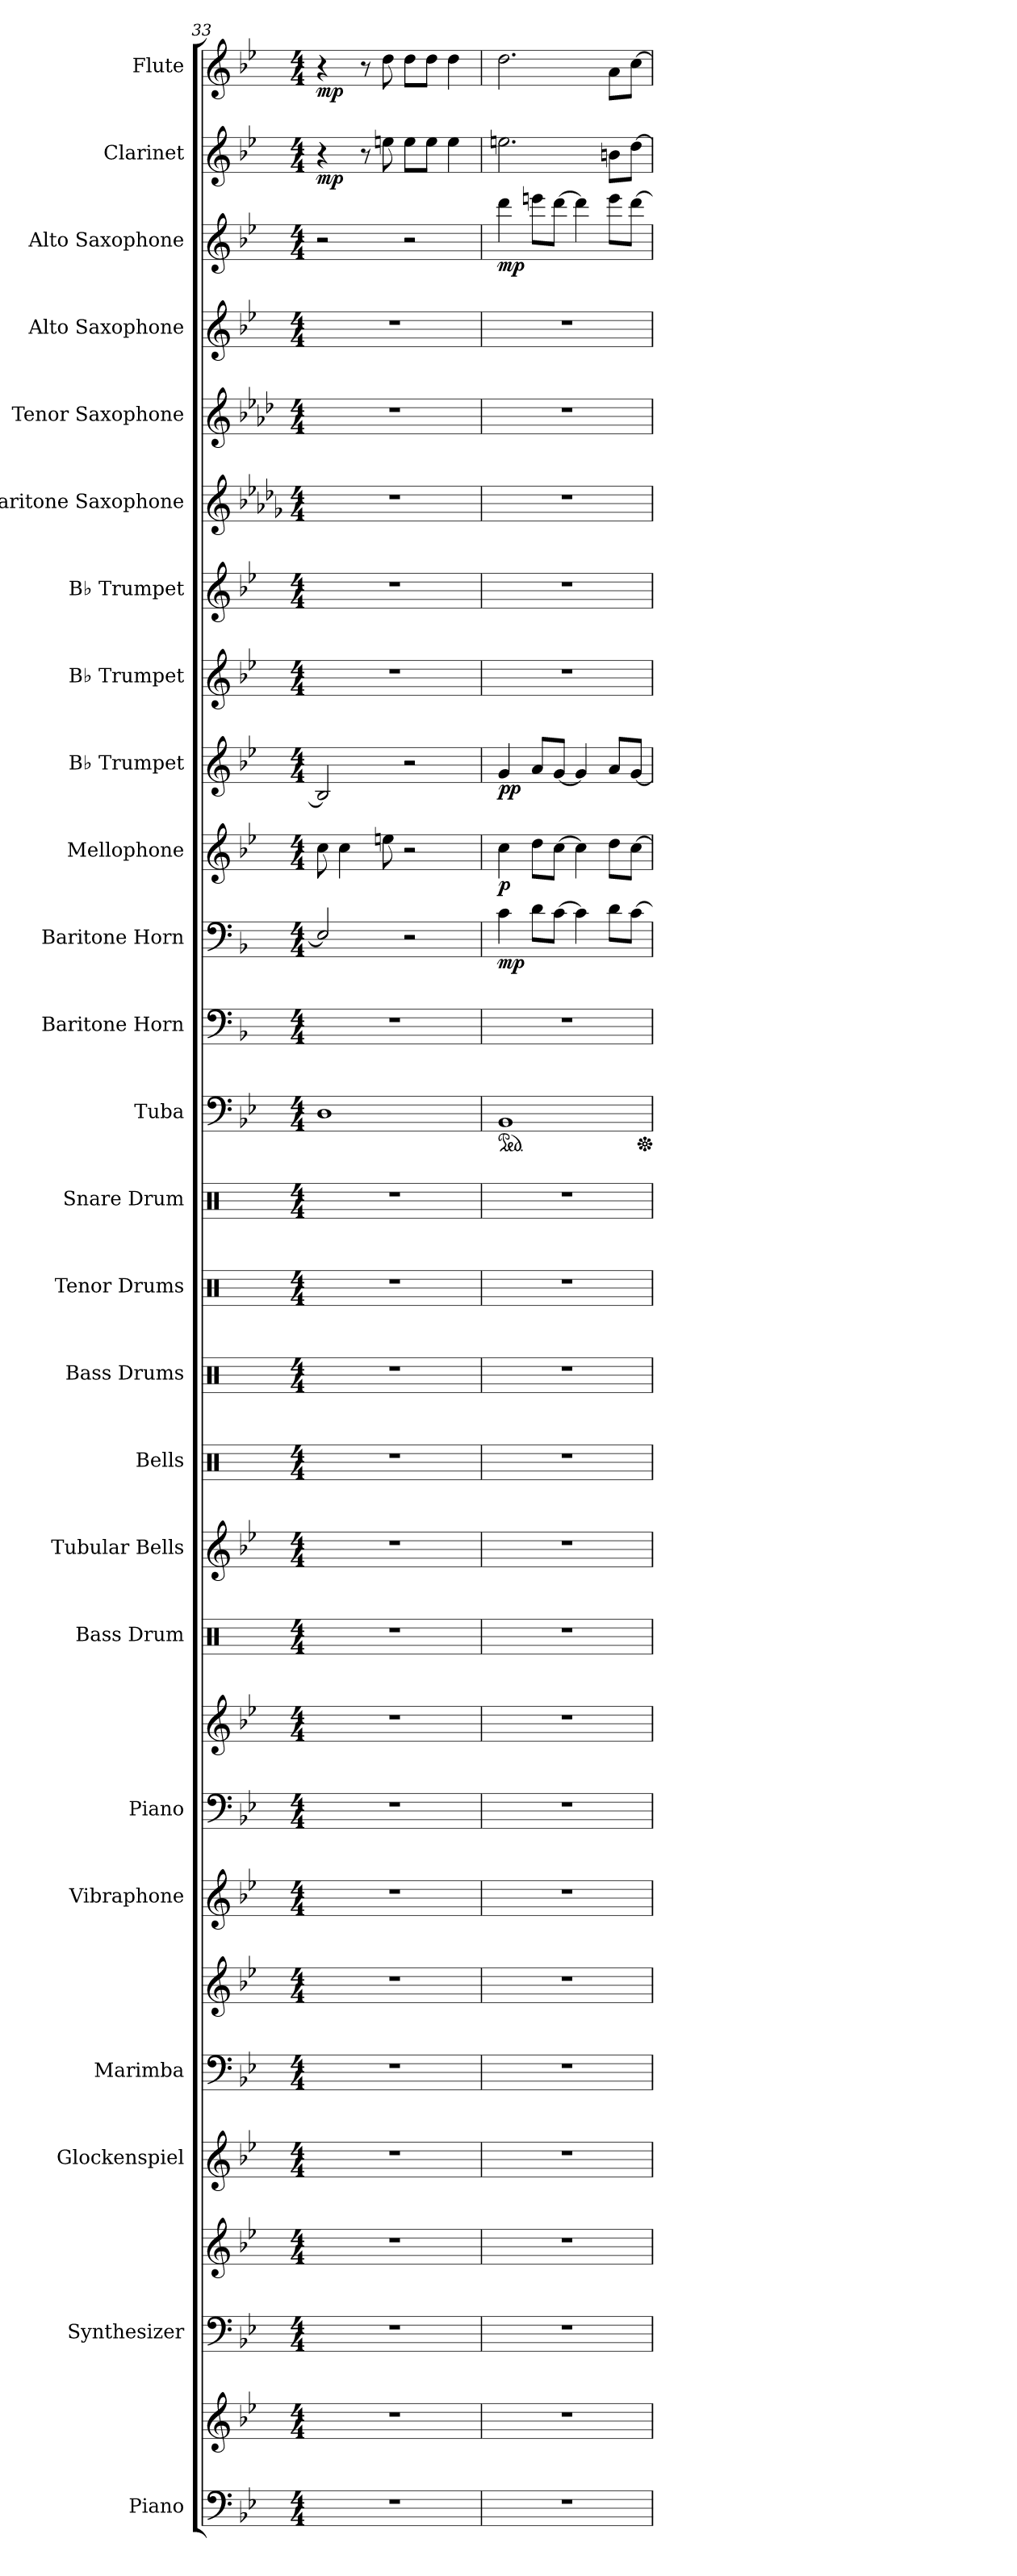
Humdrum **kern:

**kern	**kern	**kern	**kern	**kern	**kern	**kern	**kern	**kern	**kern	**kern	**kern	**kern	**kern	**kern	**kern	**kern	**kern	**kern	**dynam	**kern	**dynam	**kern	**dynam	**kern	**kern	**kern	**kern	**kern	**kern	**dynam	**kern	**dynam	**kern	**dynam
*part25	*part25	*part24	*part24	*part23	*part22	*part22	*part21	*part20	*part20	*part19	*part18	*part17	*part16	*part15	*part14	*part13	*part12	*part11	*part11	*part10	*part10	*part9	*part9	*part8	*part7	*part6	*part5	*part4	*part3	*part3	*part2	*part2	*part1	*part1
*staff29	*staff28	*staff27	*staff26	*staff25	*staff24	*staff23	*staff22	*staff21	*staff20	*staff19	*staff18	*staff17	*staff16	*staff15	*staff14	*staff13	*staff12	*staff11	*staff11	*staff10	*staff10	*staff9	*staff9	*staff8	*staff7	*staff6	*staff5	*staff4	*staff3	*staff3	*staff2	*staff2	*staff1	*staff1
*I"Piano	*	*I"Synthesizer	*	*I"Glockenspiel	*I"Marimba	*	*I"Vibraphone	*I"Piano	*	*I"Bass Drum	*I"Tubular Bells	*I"Bells	*I"Bass Drums	*I"Tenor Drums	*I"Snare Drum	*I"Tuba	*I"Baritone Horn	*I"Baritone Horn	*	*I"Mellophone	*	*I"B♭ Trumpet	*	*I"B♭ Trumpet	*I"B♭ Trumpet	*I"Baritone Saxophone	*I"Tenor Saxophone	*I"Alto Saxophone	*I"Alto Saxophone	*	*I"Clarinet	*	*I"Flute	*
*I'Pno.	*	*I'Synth	*	*I'Glk.	*I'Mrm.	*	*I'Vib.	*I'Pno.	*	*I'B. Dr.	*I'Tu. Be.	*I'Be.	*I'BD	*I'TD	*I'SD	*I'Tba.	*I'Bar. Hn.	*I'Bar. Hn.	*	*I'Mph.	*	*I'B♭ Tpt.	*	*I'B♭ Tpt.	*I'B♭ Tpt.	*I'Bar. Sax.	*I'T. Sax.	*I'A. Sax.	*I'A. Sax.	*	*I'Cl.	*	*I'Fl.	*
*clefF4	*clefG2	*clefF4	*clefG2	*clefG2	*clefF4	*clefG2	*clefG2	*clefF4	*clefG2	*clefX	*clefG2	*clefX	*clefX	*clefX	*clefX	*clefF4	*clefF4	*clefF4	*	*clefG2	*	*clefG2	*	*clefG2	*clefG2	*clefG2	*clefG2	*clefG2	*clefG2	*	*clefG2	*	*clefG2	*
*	*	*	*	*ITrd-14c-24	*	*	*	*	*	*	*	*	*	*	*	*	*ITrd4c7	*ITrd4c7	*	*ITrd4c7	*	*ITrd1c2	*	*ITrd1c2	*ITrd1c2	*ITrd12c21	*ITrd8c14	*ITrd5c9	*ITrd5c9	*	*ITrd1c2	*	*	*
*k[b-e-]	*k[b-e-]	*k[b-e-]	*k[b-e-]	*k[b-e-]	*k[b-e-]	*k[b-e-]	*k[b-e-]	*k[b-e-]	*k[b-e-]	*k[]	*k[b-e-]	*k[]	*k[]	*k[]	*k[]	*k[b-e-]	*k[b-e-]	*k[b-e-]	*	*k[b-e-a-]	*	*k[b-e-a-d-]	*	*k[b-e-a-d-]	*k[b-e-a-d-]	*k[b-e-a-d-g-]	*k[b-e-a-d-]	*k[b-e-a-d-g-]	*k[b-e-a-d-g-]	*	*k[b-e-a-d-]	*	*k[b-e-]	*
*M4/4	*M4/4	*M4/4	*M4/4	*M4/4	*M4/4	*M4/4	*M4/4	*M4/4	*M4/4	*M4/4	*M4/4	*M4/4	*M4/4	*M4/4	*M4/4	*M4/4	*M4/4	*M4/4	*	*M4/4	*	*M4/4	*	*M4/4	*M4/4	*M4/4	*M4/4	*M4/4	*M4/4	*	*M4/4	*	*M4/4	*
=33	=33	=33	=33	=33	=33	=33	=33	=33	=33	=33	=33	=33	=33	=33	=33	=33	=33	=33	=33	=33	=33	=33	=33	=33	=33	=33	=33	=33	=33	=33	=33	=33	=33	=33
!	!	!	!	!	!	!	!	!	!	!	!	!	!	!	!	!	!	!	!	!	!	!	!	!	!	!	!	!	!	!	!	!LO:DY:b	!	!LO:DY:b
1r	1r	1r	1r	1r	1r	1r	1r	1r	1r	1r	1r	1r	1r	1r	1r	1D	1r	2AA/]	.	8f\	.	2An/]	.	1r	1r	1r	1r	1r	2r	.	4r	mp	4r	mp
.	.	.	.	.	.	.	.	.	.	.	.	.	.	.	.	.	.	.	.	4f\	.	.	.	.	.	.	.	.	.	.	.	.	.	.
.	.	.	.	.	.	.	.	.	.	.	.	.	.	.	.	.	.	.	.	.	.	.	.	.	.	.	.	.	.	.	8r	.	8r	.
.	.	.	.	.	.	.	.	.	.	.	.	.	.	.	.	.	.	.	.	8an\	.	.	.	.	.	.	.	.	.	.	8ddn\	.	8dd\	.
.	.	.	.	.	.	.	.	.	.	.	.	.	.	.	.	.	.	2r	.	2r	.	2r	.	.	.	.	.	.	2r	.	8dd\L	.	8dd\L	.
.	.	.	.	.	.	.	.	.	.	.	.	.	.	.	.	.	.	.	.	.	.	.	.	.	.	.	.	.	.	.	8dd\J	.	8dd\J	.
.	.	.	.	.	.	.	.	.	.	.	.	.	.	.	.	.	.	.	.	.	.	.	.	.	.	.	.	.	.	.	4dd\	.	4dd\	.
!!LO:PB:g=z
=34	=34	=34	=34	=34	=34	=34	=34	=34	=34	=34	=34	=34	=34	=34	=34	=34	=34	=34	=34	=34	=34	=34	=34	=34	=34	=34	=34	=34	=34	=34	=34	=34	=34	=34
*	*	*	*	*	*	*	*	*	*	*	*	*	*	*	*	*ped	*	*	*	*	*	*	*	*	*	*	*	*	*	*	*	*	*	*
!	!	!	!	!	!	!	!	!	!	!	!	!	!	!	!	!	!	!	!LO:DY:b	!	!LO:DY:b	!	!LO:DY:b	!	!	!	!	!	!	!LO:DY:b	!	!	!	!
1r	1r	1r	1r	1r	1r	1r	1r	1r	1r	1r	1r	1r	1r	1r	1r	1BB-	1r	4F\	mp	4f\	p	4f/	pp	1r	1r	1r	1r	1r	4ff\	mp	2.ddn\	.	2.dd\	.
.	.	.	.	.	.	.	.	.	.	.	.	.	.	.	.	.	.	8G\L	.	8g\L	.	8g/L	.	.	.	.	.	.	8ggn\L	.	.	.	.	.
.	.	.	.	.	.	.	.	.	.	.	.	.	.	.	.	.	.	[8F\J	.	[8f\J	.	[8f/J	.	.	.	.	.	.	[8ff\J	.	.	.	.	.
.	.	.	.	.	.	.	.	.	.	.	.	.	.	.	.	.	.	4F\]	.	4f\]	.	4f/]	.	.	.	.	.	.	4ff\]	.	.	.	.	.
.	.	.	.	.	.	.	.	.	.	.	.	.	.	.	.	.	.	8G\L	.	8g\L	.	8g/L	.	.	.	.	.	.	8gg\L	.	8an\L	.	8a\L	.
.	.	.	.	.	.	.	.	.	.	.	.	.	.	.	.	.	.	[8F\J	.	[8f\J	.	[8f/J	.	.	.	.	.	.	[8ff\J	.	[8cc\J	.	[8cc\J	.
*	*	*	*	*	*	*	*	*	*	*	*	*	*	*	*	*Xped	*	*	*	*	*	*	*	*	*	*	*	*	*	*	*	*	*	*
=	=	=	=	=	=	=	=	=	=	=	=	=	=	=	=	=	=	=	=	=	=	=	=	=	=	=	=	=	=	=	=	=	=	=
*-	*-	*-	*-	*-	*-	*-	*-	*-	*-	*-	*-	*-	*-	*-	*-	*-	*-	*-	*-	*-	*-	*-	*-	*-	*-	*-	*-	*-	*-	*-	*-	*-	*-	*-
